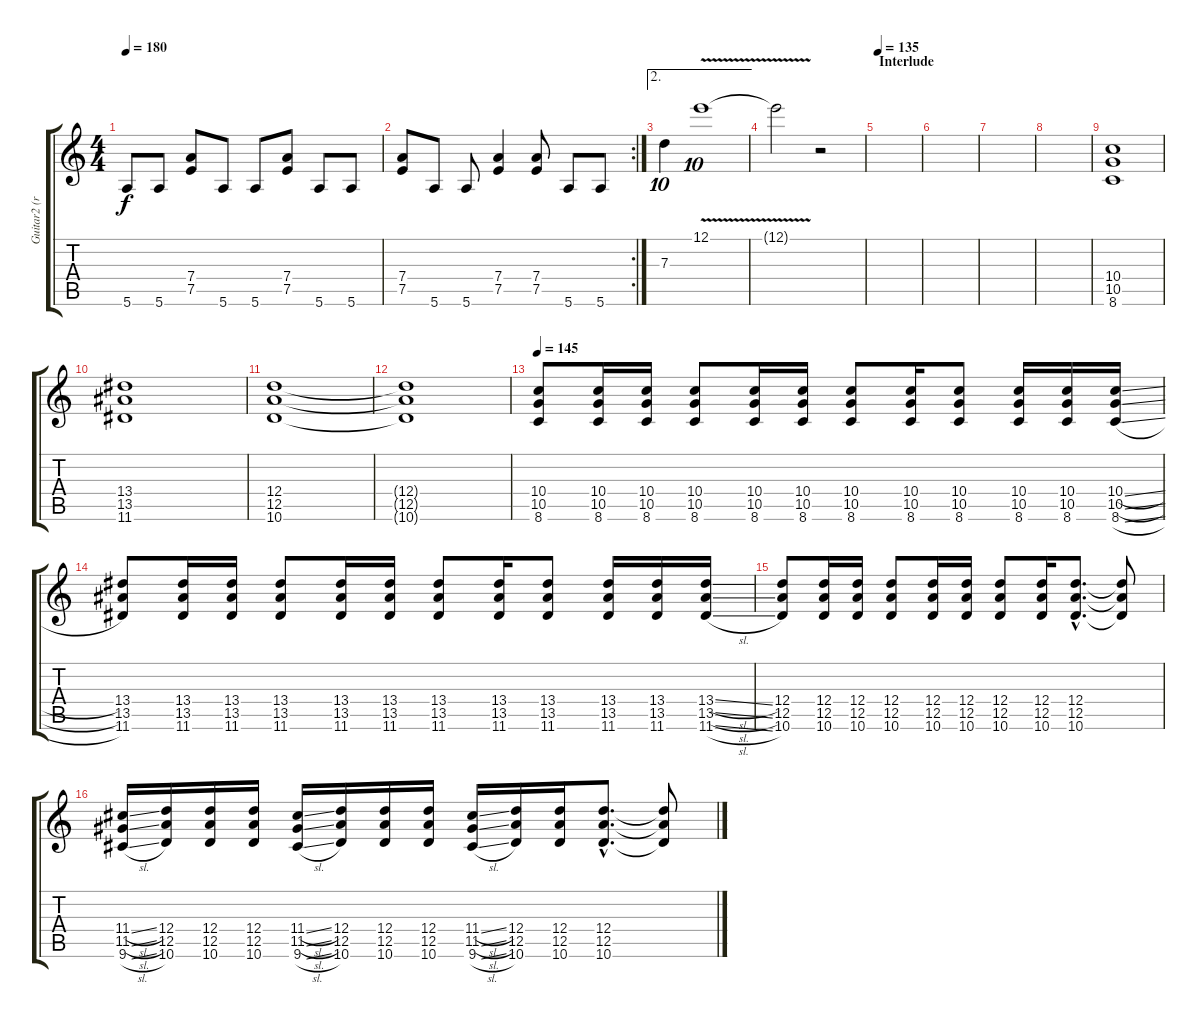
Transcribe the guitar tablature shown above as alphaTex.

\track ("Guitar2 (right)" "Guitar2 (r") {instrument overdrivenguitar}
\staff {score tabs}
\tuning (E4 B3 G3 D3 A2 E2) {hide}
\ts (4 4)
\tempo 180
\clef g2
\ks c
5.6.8{dy f} 5.6.8 (7.4 7.5).8 5.6.8 5.6.8 (7.4 7.5).8 5.6.8 5.6.8 |
\rc 2
(7.4 7.5).8 5.6.8 5.6.8 (7.4 7.5).4 (7.4 7.5).8 5.6.8 5.6.8 |
\ae 2
7.3.4{tu (10 8)} 12.1{v}.1{tu (10 8)} |
12.1{t}.2 r.2 |
\section ("" "Interlude")
\tempo 135
|
|
|
|
(10.4 10.5 8.6).1 |
(13.4 13.5 11.6).1 |
(12.4 12.5 10.6).1 |
(12.4{t} 12.5{t} 10.6{t}).1 |
\tempo 145
(10.4 10.5 8.6).8 (10.4 10.5 8.6).16 (10.4 10.5 8.6).16 (10.4 10.5 8.6).8 (10.4 10.5 8.6).16 (10.4 10.5 8.6).16 (10.4 10.5 8.6).8 (10.4 10.5 8.6).16 (10.4 10.5 8.6).8 (10.4 10.5 8.6).16 (10.4 10.5 8.6).16 (10.4{sl} 10.5{sl} 8.6{sl}).16 |
(13.4 13.5 11.6).8 (13.4 13.5 11.6).16 (13.4 13.5 11.6).16 (13.4 13.5 11.6).8 (13.4 13.5 11.6).16 (13.4 13.5 11.6).16 (13.4 13.5 11.6).8 (13.4 13.5 11.6).16 (13.4 13.5 11.6).8 (13.4 13.5 11.6).16 (13.4 13.5 11.6).16 (13.4{sl} 13.5{sl} 11.6{sl}).16 |
(12.4 12.5 10.6).8 (12.4 12.5 10.6).16 (12.4 12.5 10.6).16 (12.4 12.5 10.6).8 (12.4 12.5 10.6).16 (12.4 12.5 10.6).16 (12.4 12.5 10.6).8 (12.4 12.5 10.6).16 (12.4{hac} 12.5{hac} 10.6{hac}).8{d} (12.4{t} 12.5{t} 10.6{t}).8 |
(11.4{sl} 11.5{sl} 9.6{sl}).16 (12.4 12.5 10.6).16 (12.4 12.5 10.6).16 (12.4 12.5 10.6).16 (11.4{sl} 11.5{sl} 9.6{sl}).16 (12.4 12.5 10.6).16 (12.4 12.5 10.6).16 (12.4 12.5 10.6).16 (11.4{sl} 11.5{sl} 9.6{sl}).16 (12.4 12.5 10.6).16 (12.4 12.5 10.6).16 (12.4{hac} 12.5{hac} 10.6{hac}).8{d} (12.4{t} 12.5{t} 10.6{t}).8
